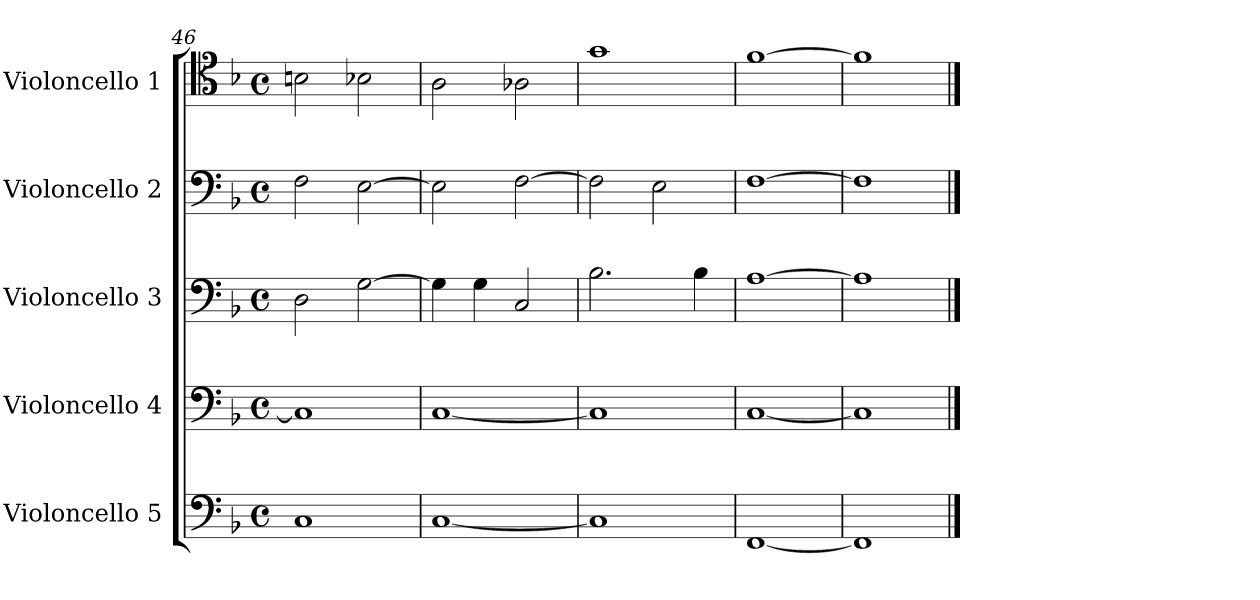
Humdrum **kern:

**kern	**kern	**kern	**kern	**kern
*part5	*part4	*part3	*part2	*part1
*staff5	*staff4	*staff3	*staff2	*staff1
*I"Violoncello 5	*I"Violoncello 4	*I"Violoncello 3	*I"Violoncello 2	*I"Violoncello 1
*I'Vc. 5	*I'Vc. 4	*I'Vc. 3	*I'Vc. 2	*I'Vc.1
*clefF4	*clefF4	*clefF4	*clefF4	*clefC4
*k[b-]	*k[b-]	*k[b-]	*k[b-]	*k[b-]
*F:	*F:	*F:	*F:	*F:
*M4/4	*M4/4	*M4/4	*M4/4	*M4/4
*met(c)	*met(c)	*met(c)	*met(c)	*met(c)
=46	=46	=46	=46	=46
1C	1C]	2D\	2F\	2Bn\
.	.	[2G\	[2E\	2B-X\
=47	=47	=47	=47	=47
[1C	[1C	4G\]	2E\]	2A\
.	.	4G\	.	.
.	.	2C/	[2F\	2A-X\
=48	=48	=48	=48	=48
1C]	1C]	2.B-\	2F\]	1g
.	.	.	2E\	.
.	.	4B-\	.	.
=49	=49	=49	=49	=49
[1FF	[1C	[1A	[1F	[1f
=50	=50	=50	=50	=50
1FF]	1C]	1A]	1F]	1f]
==	==	==	==	==
*-	*-	*-	*-	*-
